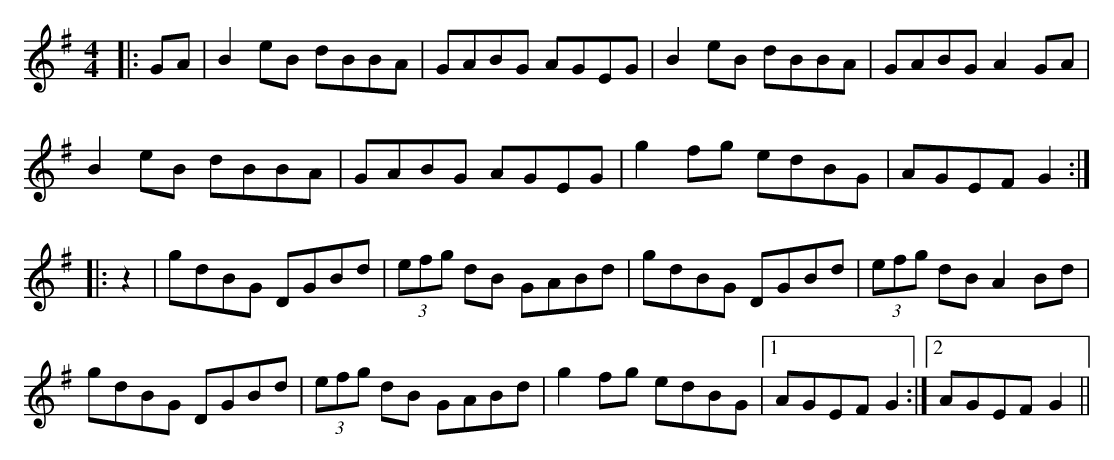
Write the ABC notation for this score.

X:1
M:4/4
K:G
|:GA|B2eB dBBA|GABG AGEG|B2eB dBBA|GABG A2GA|
B2eB dBBA|GABG AGEG|g2fg edBG|AGEF G2:|
|:z2|gdBG DGBd|(3efg dB GABd|gdBG DGBd|(3efg dB A2Bd|
gdBG DGBd|(3efg dB GABd|g2fg edBG|1 AGEF G2:|2 AGEF G2||
